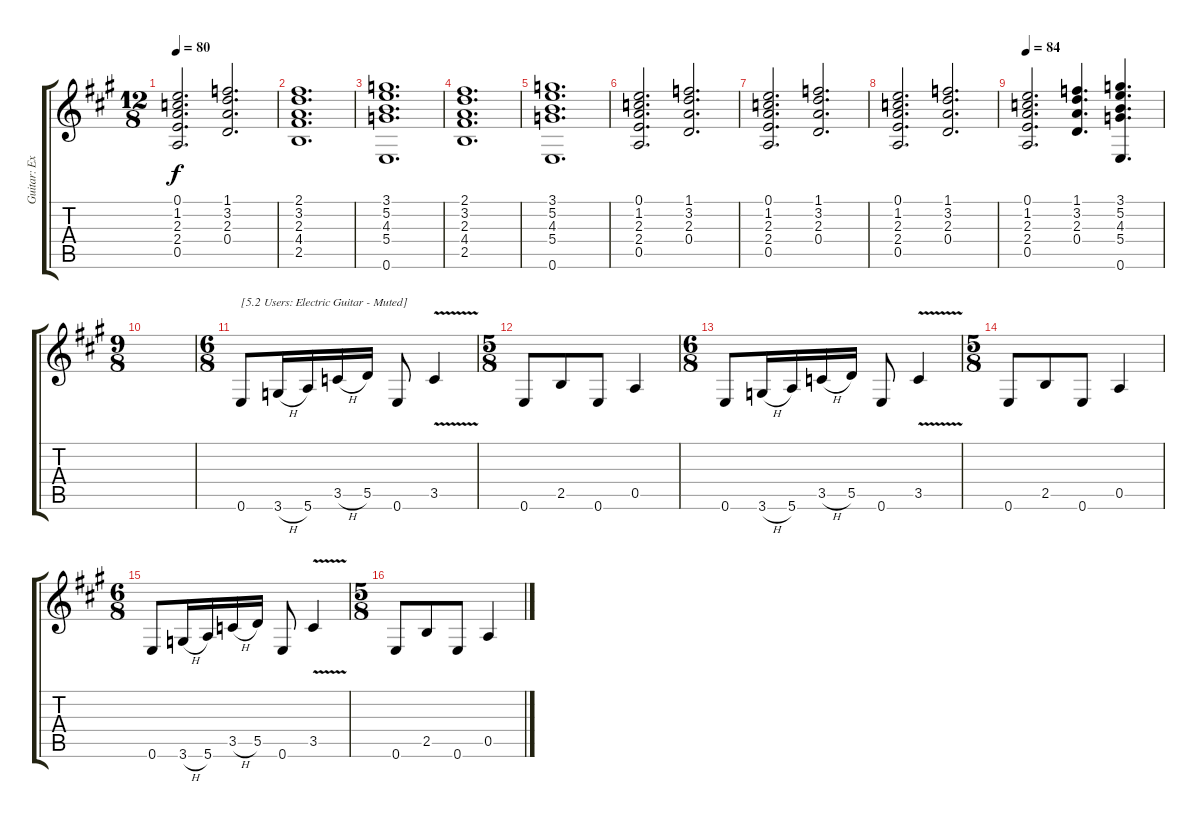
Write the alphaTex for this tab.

\track ("Guitar: Extra" "Guitar: Ex") {instrument distortionguitar}
\staff {score tabs}
\tuning (E4 B3 G3 D3 A2 E2) {hide}
\ts (12 8)
\tempo 80
\clef g2
\ks a
(0.1 1.2 2.3 2.4 0.5).2{d dy f} (1.1 3.2 2.3 0.4).2{d} |
(2.1 3.2 2.3 4.4 2.5).1{d} |
(3.1 5.2 4.3 5.4 0.6).1{d} |
(2.1 3.2 2.3 4.4 2.5).1{d} |
(3.1 5.2 4.3 5.4 0.6).1{d} |
(0.1 1.2 2.3 2.4 0.5).2{d} (1.1 3.2 2.3 0.4).2{d} |
(0.1 1.2 2.3 2.4 0.5).2{d} (1.1 3.2 2.3 0.4).2{d} |
(0.1 1.2 2.3 2.4 0.5).2{d} (1.1 3.2 2.3 0.4).2{d} |
\tempo 84
(0.1 1.2 2.3 2.4 0.5).2{d} (1.1 3.2 2.3 0.4).4{d} (3.1 5.2 4.3 5.4 0.6).4{d} |
\ts (9 8)
|
\ts (6 8)
0.6.8{txt "[5.2 Users: Electric Guitar - Muted]" instrument electricguitarmuted} 3.6{h}.16 5.6.16 3.5{h}.16 5.5.16 0.6.8 3.5{v}.4 |
\ts (5 8)
0.6.8 2.5.8 0.6.8 0.5.4 |
\ts (6 8)
0.6.8 3.6{h}.16 5.6.16 3.5{h}.16 5.5.16 0.6.8 3.5{v}.4 |
\ts (5 8)
0.6.8 2.5.8 0.6.8 0.5.4 |
\ts (6 8)
0.6.8 3.6{h}.16 5.6.16 3.5{h}.16 5.5.16 0.6.8 3.5{v}.4 |
\ts (5 8)
0.6.8 2.5.8 0.6.8 0.5.4
